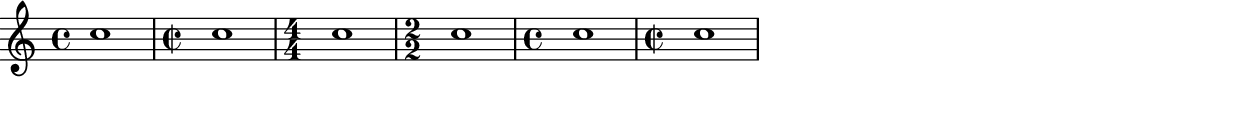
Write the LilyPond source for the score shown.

%% Generated by lilypond-book.py
%% Options: [exampleindent=10.16\mm,fragment,indent=0\mm,line-width=160\mm,quote,relative=2]
\include "lilypond-book-preamble.ly"


% ****************************************************************
% Start cut-&-pastable-section
% ****************************************************************



\paper {
  indent = 0\mm
  line-width = 160\mm
  % offset the left padding, also add 1mm as lilypond creates cropped
  % images with a little space on the right
  line-width = #(- line-width (* mm  3.000000) (* mm 1))
  line-width = 160\mm - 2.0 * 10.16\mm
  % offset the left padding, also add 1mm as lilypond creates cropped
  % images with a little space on the right
  line-width = #(- line-width (* mm  3.000000) (* mm 1))
}

\layout {
  
}



\relative c''
{


% ****************************************************************
% ly snippet contents follows:
% ****************************************************************
\sourcefileline 1052
% Default style
\time 4/4 c1
\time 2/2 c1
% Change to numeric style
\numericTimeSignature
\time 4/4 c1
\time 2/2 c1
% Revert to default style
\defaultTimeSignature
\time 4/4 c1
\time 2/2 c1



% ****************************************************************
% end ly snippet
% ****************************************************************
}
